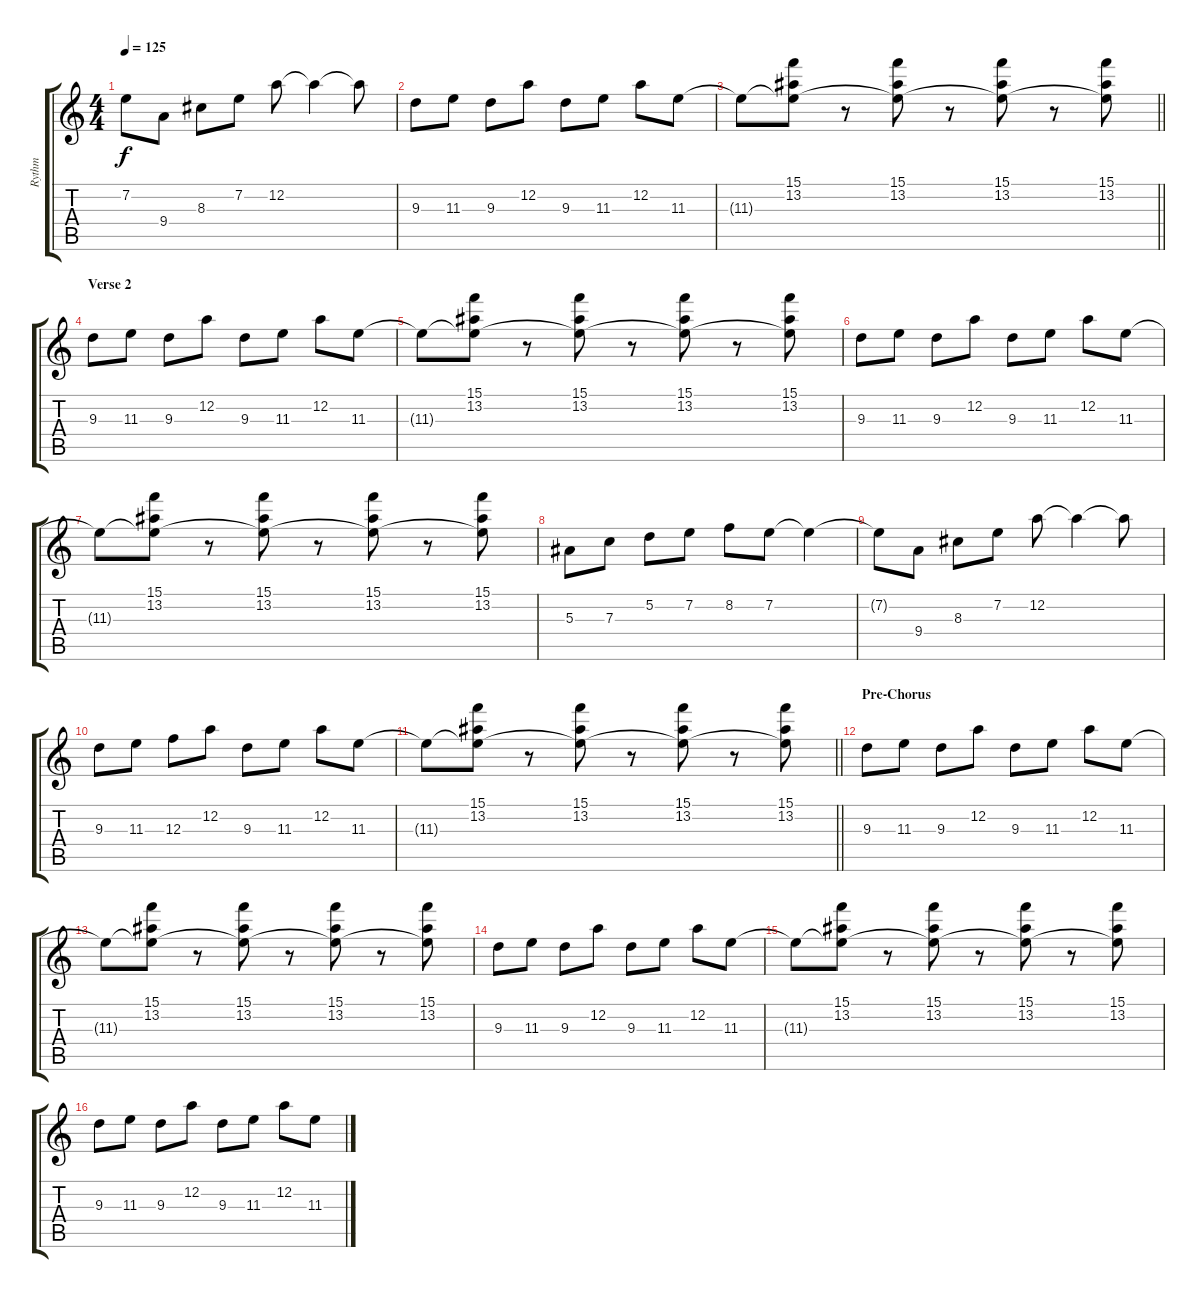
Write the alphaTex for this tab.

\track ("Rythm" "Rythm") {instrument distortionguitar}
\staff {score tabs}
\tuning (D4 A3 F3 C3 G2 C2) {hide}
\ts (4 4)
\tempo 125
\clef g2
\ks c
7.2{t}.8{dy f} 9.4.8 8.3.8 7.2.8 12.2.8 12.2{t}.4 12.2{t}.8 |
9.3.8 11.3.8 9.3.8 12.2.8 9.3.8 11.3.8 12.2.8 11.3.8 |
\barLineRight lightlight
11.3{t}.8 (15.1 13.2 11.3{t}).8 r.8 (15.1 13.2 11.3{t}).8 r.8 (15.1 13.2 11.3{t}).8 r.8 (15.1 13.2 11.3{t}).8 |
\section ("" "Verse 2")
9.3.8{instrument electricguitarclean} 11.3.8 9.3.8 12.2.8 9.3.8 11.3.8 12.2.8 11.3.8 |
11.3{t}.8 (15.1 13.2 11.3{t}).8 r.8 (15.1 13.2 11.3{t}).8 r.8 (15.1 13.2 11.3{t}).8 r.8 (15.1 13.2 11.3{t}).8 |
9.3.8 11.3.8 9.3.8 12.2.8 9.3.8 11.3.8 12.2.8 11.3.8 |
11.3{t}.8 (15.1 13.2 11.3{t}).8 r.8 (15.1 13.2 11.3{t}).8 r.8 (15.1 13.2 11.3{t}).8 r.8 (15.1 13.2 11.3{t}).8 |
5.3.8 7.3.8 5.2.8 7.2.8 8.2.8 7.2.8 7.2{t}.4 |
7.2{t}.8 9.4.8 8.3.8 7.2.8 12.2.8 12.2{t}.4 12.2{t}.8 |
9.3.8 11.3.8 12.3.8 12.2.8 9.3.8 11.3.8 12.2.8 11.3.8 |
\barLineRight lightlight
11.3{t}.8 (15.1 13.2 11.3{t}).8 r.8 (15.1 13.2 11.3{t}).8 r.8 (15.1 13.2 11.3{t}).8 r.8 (15.1 13.2 11.3{t}).8 |
\section ("" "Pre-Chorus")
9.3.8{instrument electricguitarclean} 11.3.8 9.3.8 12.2.8 9.3.8 11.3.8 12.2.8 11.3.8 |
11.3{t}.8 (15.1 13.2 11.3{t}).8 r.8 (15.1 13.2 11.3{t}).8 r.8 (15.1 13.2 11.3{t}).8 r.8 (15.1 13.2 11.3{t}).8 |
9.3.8 11.3.8 9.3.8 12.2.8 9.3.8 11.3.8 12.2.8 11.3.8 |
11.3{t}.8 (15.1 13.2 11.3{t}).8 r.8 (15.1 13.2 11.3{t}).8 r.8 (15.1 13.2 11.3{t}).8 r.8 (15.1 13.2 11.3{t}).8 |
9.3.8 11.3.8 9.3.8 12.2.8 9.3.8 11.3.8 12.2.8 11.3.8
